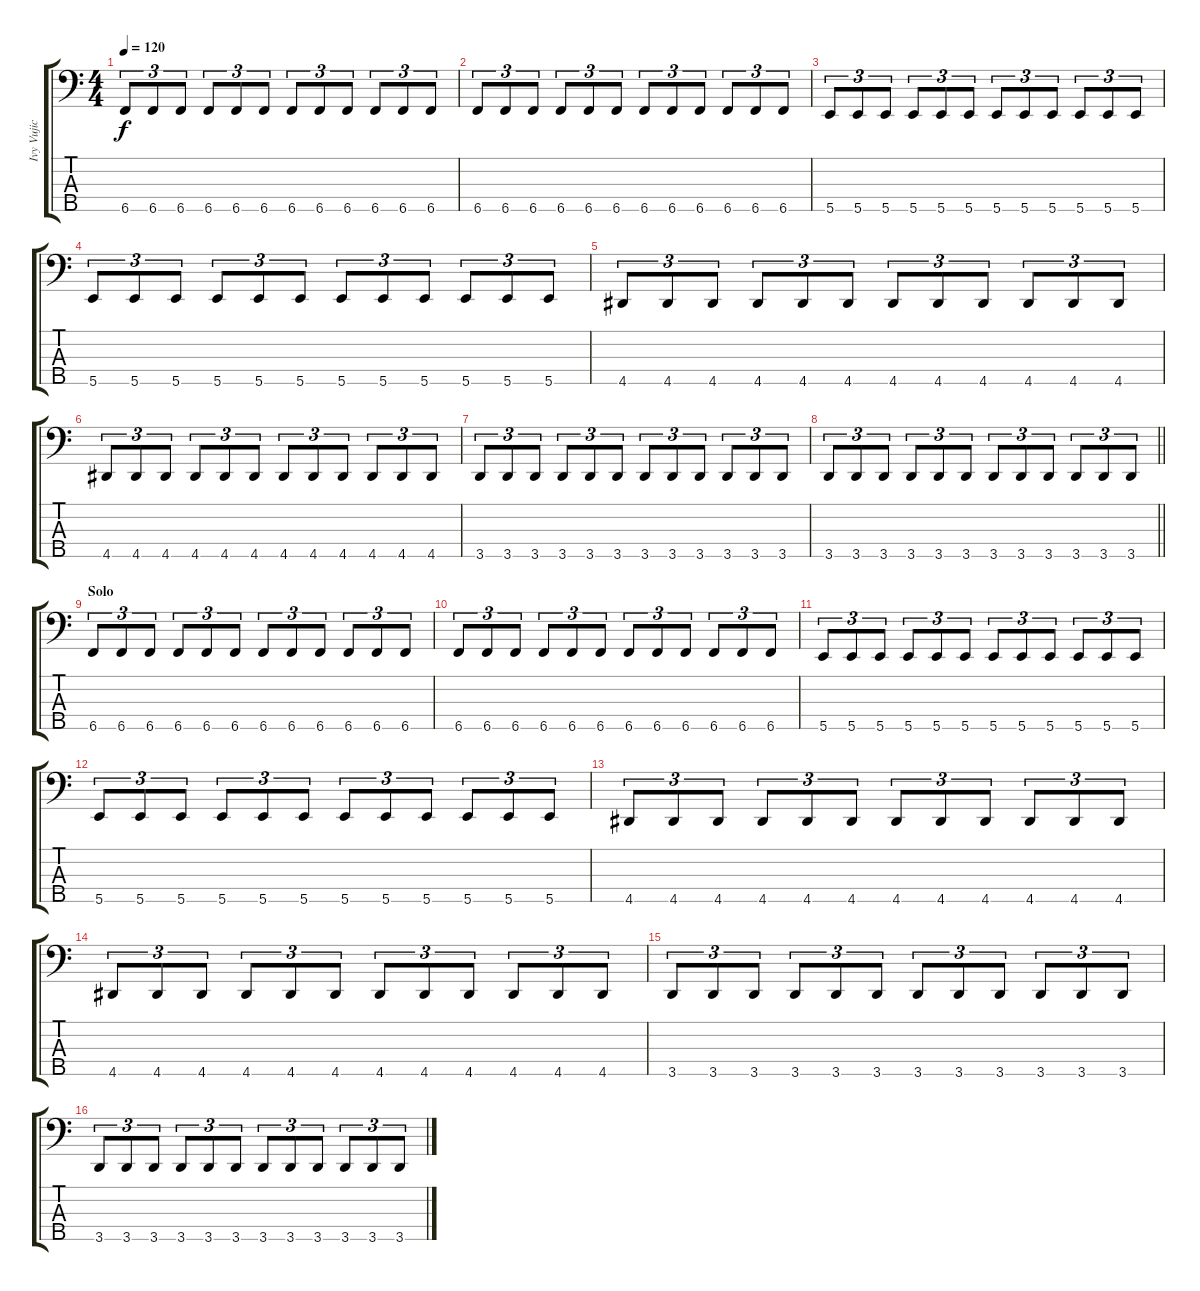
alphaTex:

\track ("Ivy Vujic" "Ivy Vujic") {instrument electricbassfinger}
\staff {score tabs}
\tuning (G2 D2 A1 E1 B0) {hide}
\ts (4 4)
\tempo 120
\clef f4
\ks c
6.5.8{tu (3 2) dy f} 6.5.8{tu (3 2)} 6.5.8{tu (3 2)} 6.5.8{tu (3 2)} 6.5.8{tu (3 2)} 6.5.8{tu (3 2)} 6.5.8{tu (3 2)} 6.5.8{tu (3 2)} 6.5.8{tu (3 2)} 6.5.8{tu (3 2)} 6.5.8{tu (3 2)} 6.5.8{tu (3 2)} |
6.5.8{tu (3 2)} 6.5.8{tu (3 2)} 6.5.8{tu (3 2)} 6.5.8{tu (3 2)} 6.5.8{tu (3 2)} 6.5.8{tu (3 2)} 6.5.8{tu (3 2)} 6.5.8{tu (3 2)} 6.5.8{tu (3 2)} 6.5.8{tu (3 2)} 6.5.8{tu (3 2)} 6.5.8{tu (3 2)} |
5.5.8{tu (3 2)} 5.5.8{tu (3 2)} 5.5.8{tu (3 2)} 5.5.8{tu (3 2)} 5.5.8{tu (3 2)} 5.5.8{tu (3 2)} 5.5.8{tu (3 2)} 5.5.8{tu (3 2)} 5.5.8{tu (3 2)} 5.5.8{tu (3 2)} 5.5.8{tu (3 2)} 5.5.8{tu (3 2)} |
5.5.8{tu (3 2)} 5.5.8{tu (3 2)} 5.5.8{tu (3 2)} 5.5.8{tu (3 2)} 5.5.8{tu (3 2)} 5.5.8{tu (3 2)} 5.5.8{tu (3 2)} 5.5.8{tu (3 2)} 5.5.8{tu (3 2)} 5.5.8{tu (3 2)} 5.5.8{tu (3 2)} 5.5.8{tu (3 2)} |
4.5.8{tu (3 2)} 4.5.8{tu (3 2)} 4.5.8{tu (3 2)} 4.5.8{tu (3 2)} 4.5.8{tu (3 2)} 4.5.8{tu (3 2)} 4.5.8{tu (3 2)} 4.5.8{tu (3 2)} 4.5.8{tu (3 2)} 4.5.8{tu (3 2)} 4.5.8{tu (3 2)} 4.5.8{tu (3 2)} |
4.5.8{tu (3 2)} 4.5.8{tu (3 2)} 4.5.8{tu (3 2)} 4.5.8{tu (3 2)} 4.5.8{tu (3 2)} 4.5.8{tu (3 2)} 4.5.8{tu (3 2)} 4.5.8{tu (3 2)} 4.5.8{tu (3 2)} 4.5.8{tu (3 2)} 4.5.8{tu (3 2)} 4.5.8{tu (3 2)} |
3.5.8{tu (3 2)} 3.5.8{tu (3 2)} 3.5.8{tu (3 2)} 3.5.8{tu (3 2)} 3.5.8{tu (3 2)} 3.5.8{tu (3 2)} 3.5.8{tu (3 2)} 3.5.8{tu (3 2)} 3.5.8{tu (3 2)} 3.5.8{tu (3 2)} 3.5.8{tu (3 2)} 3.5.8{tu (3 2)} |
\barLineRight lightlight
3.5.8{tu (3 2)} 3.5.8{tu (3 2)} 3.5.8{tu (3 2)} 3.5.8{tu (3 2)} 3.5.8{tu (3 2)} 3.5.8{tu (3 2)} 3.5.8{tu (3 2)} 3.5.8{tu (3 2)} 3.5.8{tu (3 2)} 3.5.8{tu (3 2)} 3.5.8{tu (3 2)} 3.5.8{tu (3 2)} |
\section ("" "Solo")
6.5.8{tu (3 2)} 6.5.8{tu (3 2)} 6.5.8{tu (3 2)} 6.5.8{tu (3 2)} 6.5.8{tu (3 2)} 6.5.8{tu (3 2)} 6.5.8{tu (3 2)} 6.5.8{tu (3 2)} 6.5.8{tu (3 2)} 6.5.8{tu (3 2)} 6.5.8{tu (3 2)} 6.5.8{tu (3 2)} |
6.5.8{tu (3 2)} 6.5.8{tu (3 2)} 6.5.8{tu (3 2)} 6.5.8{tu (3 2)} 6.5.8{tu (3 2)} 6.5.8{tu (3 2)} 6.5.8{tu (3 2)} 6.5.8{tu (3 2)} 6.5.8{tu (3 2)} 6.5.8{tu (3 2)} 6.5.8{tu (3 2)} 6.5.8{tu (3 2)} |
5.5.8{tu (3 2)} 5.5.8{tu (3 2)} 5.5.8{tu (3 2)} 5.5.8{tu (3 2)} 5.5.8{tu (3 2)} 5.5.8{tu (3 2)} 5.5.8{tu (3 2)} 5.5.8{tu (3 2)} 5.5.8{tu (3 2)} 5.5.8{tu (3 2)} 5.5.8{tu (3 2)} 5.5.8{tu (3 2)} |
5.5.8{tu (3 2)} 5.5.8{tu (3 2)} 5.5.8{tu (3 2)} 5.5.8{tu (3 2)} 5.5.8{tu (3 2)} 5.5.8{tu (3 2)} 5.5.8{tu (3 2)} 5.5.8{tu (3 2)} 5.5.8{tu (3 2)} 5.5.8{tu (3 2)} 5.5.8{tu (3 2)} 5.5.8{tu (3 2)} |
4.5.8{tu (3 2)} 4.5.8{tu (3 2)} 4.5.8{tu (3 2)} 4.5.8{tu (3 2)} 4.5.8{tu (3 2)} 4.5.8{tu (3 2)} 4.5.8{tu (3 2)} 4.5.8{tu (3 2)} 4.5.8{tu (3 2)} 4.5.8{tu (3 2)} 4.5.8{tu (3 2)} 4.5.8{tu (3 2)} |
4.5.8{tu (3 2)} 4.5.8{tu (3 2)} 4.5.8{tu (3 2)} 4.5.8{tu (3 2)} 4.5.8{tu (3 2)} 4.5.8{tu (3 2)} 4.5.8{tu (3 2)} 4.5.8{tu (3 2)} 4.5.8{tu (3 2)} 4.5.8{tu (3 2)} 4.5.8{tu (3 2)} 4.5.8{tu (3 2)} |
3.5.8{tu (3 2)} 3.5.8{tu (3 2)} 3.5.8{tu (3 2)} 3.5.8{tu (3 2)} 3.5.8{tu (3 2)} 3.5.8{tu (3 2)} 3.5.8{tu (3 2)} 3.5.8{tu (3 2)} 3.5.8{tu (3 2)} 3.5.8{tu (3 2)} 3.5.8{tu (3 2)} 3.5.8{tu (3 2)} |
3.5.8{tu (3 2)} 3.5.8{tu (3 2)} 3.5.8{tu (3 2)} 3.5.8{tu (3 2)} 3.5.8{tu (3 2)} 3.5.8{tu (3 2)} 3.5.8{tu (3 2)} 3.5.8{tu (3 2)} 3.5.8{tu (3 2)} 3.5.8{tu (3 2)} 3.5.8{tu (3 2)} 3.5.8{tu (3 2)}
